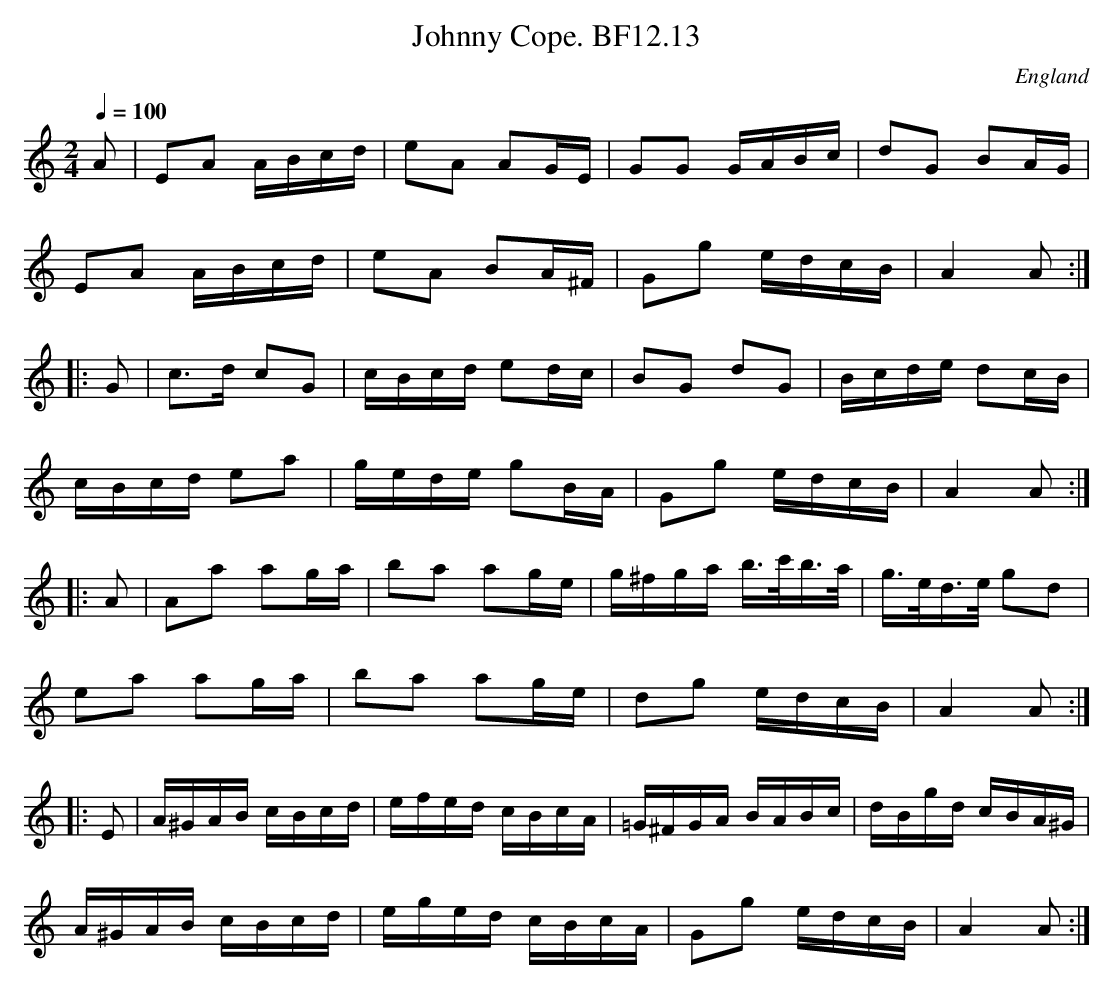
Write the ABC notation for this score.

X:1
T:Johnny Cope. BF12.13
L:1/16
M:2/4
O:England
Q:1/4=100
K:C
A2|E2A2 ABcd|e2A2 A2GE|G2G2 GABc|d2G2 B2AG|!
E2A2 ABcd|e2A2 B2A^F|G2g2 edcB|A4A2:|!
|:G2|c3d c2G2|cBcd e2dc|B2G2 d2G2|Bcde d2cB|!
cBcd e2a2|gede g2BA|G2g2 edcB|A4A2:|!
|:A2|A2a2 a2ga|b2a2 a2ge|g^fga b>c'b>a|g>ed>e g2d2|!
e2a2 a2ga|b2a2 a2ge|d2g2 edcB|A4A2:|!
|:E2|A^GAB cBcd|efed cBcA|=G^FGA BABc|dBgd cBA^G|!
A^GAB cBcd|eged cBcA|G2g2 edcB|A4A2:|
